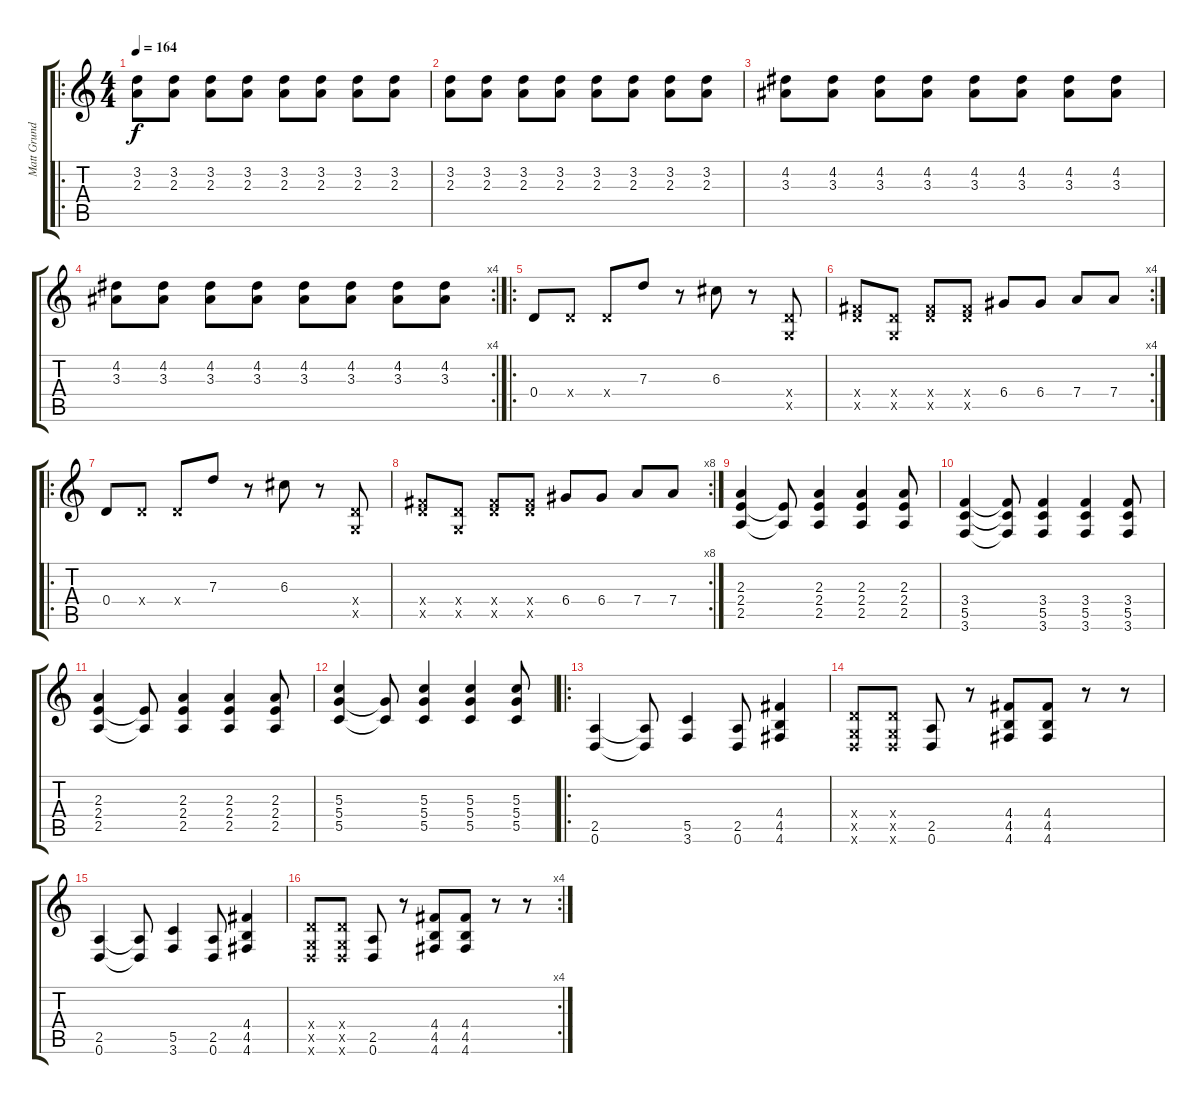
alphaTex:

\track ("Matt Grundy" "Matt Grund") {instrument distortionguitar}
\staff {score tabs}
\tuning (E4 B3 G3 D3 G2 D2) {hide}
\ro
\ts (4 4)
\tempo 164
\clef g2
\ks c
(3.2 2.3).8{dy f volume 8} (3.2 2.3).8 (3.2 2.3).8 (3.2 2.3).8 (3.2 2.3).8 (3.2 2.3).8 (3.2 2.3).8 (3.2 2.3).8 |
(3.2 2.3).8 (3.2 2.3).8 (3.2 2.3).8 (3.2 2.3).8 (3.2 2.3).8 (3.2 2.3).8 (3.2 2.3).8 (3.2 2.3).8 |
(4.2 3.3).8 (4.2 3.3).8 (4.2 3.3).8 (4.2 3.3).8 (4.2 3.3).8 (4.2 3.3).8 (4.2 3.3).8 (4.2 3.3).8 |
\rc 4
(4.2 3.3).8 (4.2 3.3).8 (4.2 3.3).8 (4.2 3.3).8 (4.2 3.3).8 (4.2 3.3).8 (4.2 3.3).8 (4.2 3.3).8 |
\ro
0.4.8{volume 16} 0.4{x}.8 0.4{x}.8 7.3.8 r.8 6.3.8 r.8 (0.4{x} 0.5{x}).8 |
\rc 4
(0.4{x} 11.5{x}).8 (0.4{x} 0.5{x}).8 (0.4{x} 11.5{x}).8 (0.4{x} 11.5{x}).8 6.4.8 6.4.8 7.4.8 7.4.8 |
\ro
0.4.8{volume 16} 0.4{x}.8 0.4{x}.8 7.3.8 r.8 6.3.8 r.8 (0.4{x} 0.5{x}).8 |
\rc 8
(0.4{x} 11.5{x}).8 (0.4{x} 0.5{x}).8 (0.4{x} 11.5{x}).8 (0.4{x} 11.5{x}).8 6.4.8 6.4.8 7.4.8 7.4.8 |
(2.3 2.4 2.5).4 (2.4{t} 2.5{t}).8 (2.3 2.4 2.5).4 (2.3 2.4 2.5).4 (2.3 2.4 2.5).8 |
(3.4 5.5 3.6).4 (3.4{t} 5.5{t} 3.6{t}).8 (3.4 5.5 3.6).4 (3.4 5.5 3.6).4 (3.4 5.5 3.6).8 |
(2.3 2.4 2.5).4 (2.4{t} 2.5{t}).8 (2.3 2.4 2.5).4 (2.3 2.4 2.5).4 (2.3 2.4 2.5).8 |
(5.3 5.4 5.5).4 (5.4{t} 5.5{t}).8 (5.3 5.4 5.5).4 (5.3 5.4 5.5).4 (5.3 5.4 5.5).8 |
\ro
(2.5 0.6).4 (2.5{t} 0.6{t}).8 (5.5 3.6).4 (2.5 0.6).8 (4.4 4.5 4.6).4 |
(0.4{x} 0.5{x} 0.6{x}).8 (0.4{x} 0.5{x} 0.6{x}).8 (2.5 0.6).8 r.8 (4.4 4.5 4.6).8 (4.4 4.5 4.6).8 r.8 r.8 |
(2.5 0.6).4 (2.5{t} 0.6{t}).8 (5.5 3.6).4 (2.5 0.6).8 (4.4 4.5 4.6).4 |
\rc 4
(0.4{x} 0.5{x} 0.6{x}).8 (0.4{x} 0.5{x} 0.6{x}).8 (2.5 0.6).8 r.8 (4.4 4.5 4.6).8 (4.4 4.5 4.6).8 r.8 r.8
